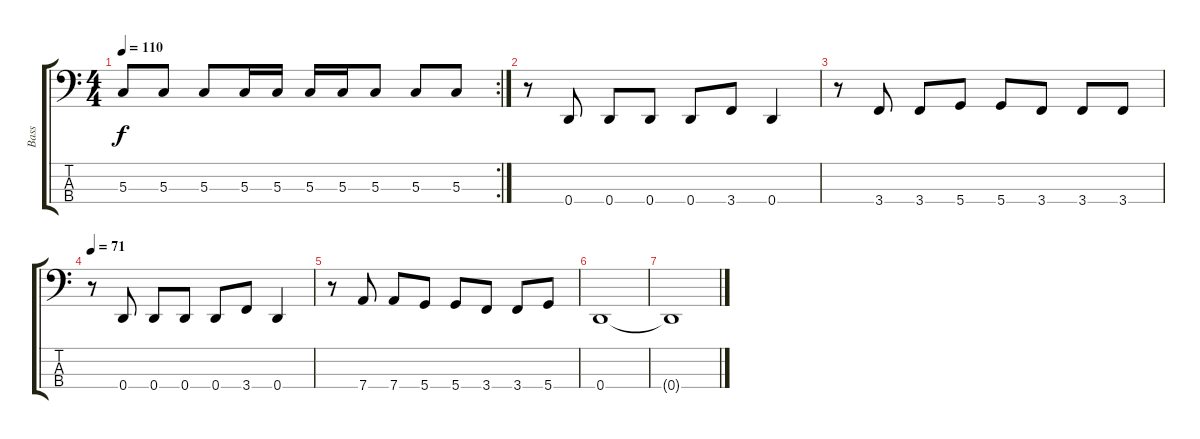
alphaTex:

\track ("Bass" "Bass") {instrument electricbassfinger}
\staff {score tabs}
\tuning (F2 C2 G1 D1) {hide}
\rc 2
\ts (4 4)
\tempo 110
\clef f4
\ks c
5.3.8{dy f} 5.3.8 5.3.8 5.3.16 5.3.16 5.3.16 5.3.16 5.3.8 5.3.8 5.3.8 |
r.8 0.4.8 0.4.8 0.4.8 0.4.8 3.4.8 0.4.4 |
r.8 3.4.8 3.4.8 5.4.8 5.4.8 3.4.8 3.4.8 3.4.8 |
\tempo 71
r.8 0.4.8 0.4.8 0.4.8 0.4.8 3.4.8 0.4.4 |
r.8 7.4.8 7.4.8 5.4.8 5.4.8 3.4.8 3.4.8 5.4.8 |
0.4.1{volume 0} |
0.4{t}.1
